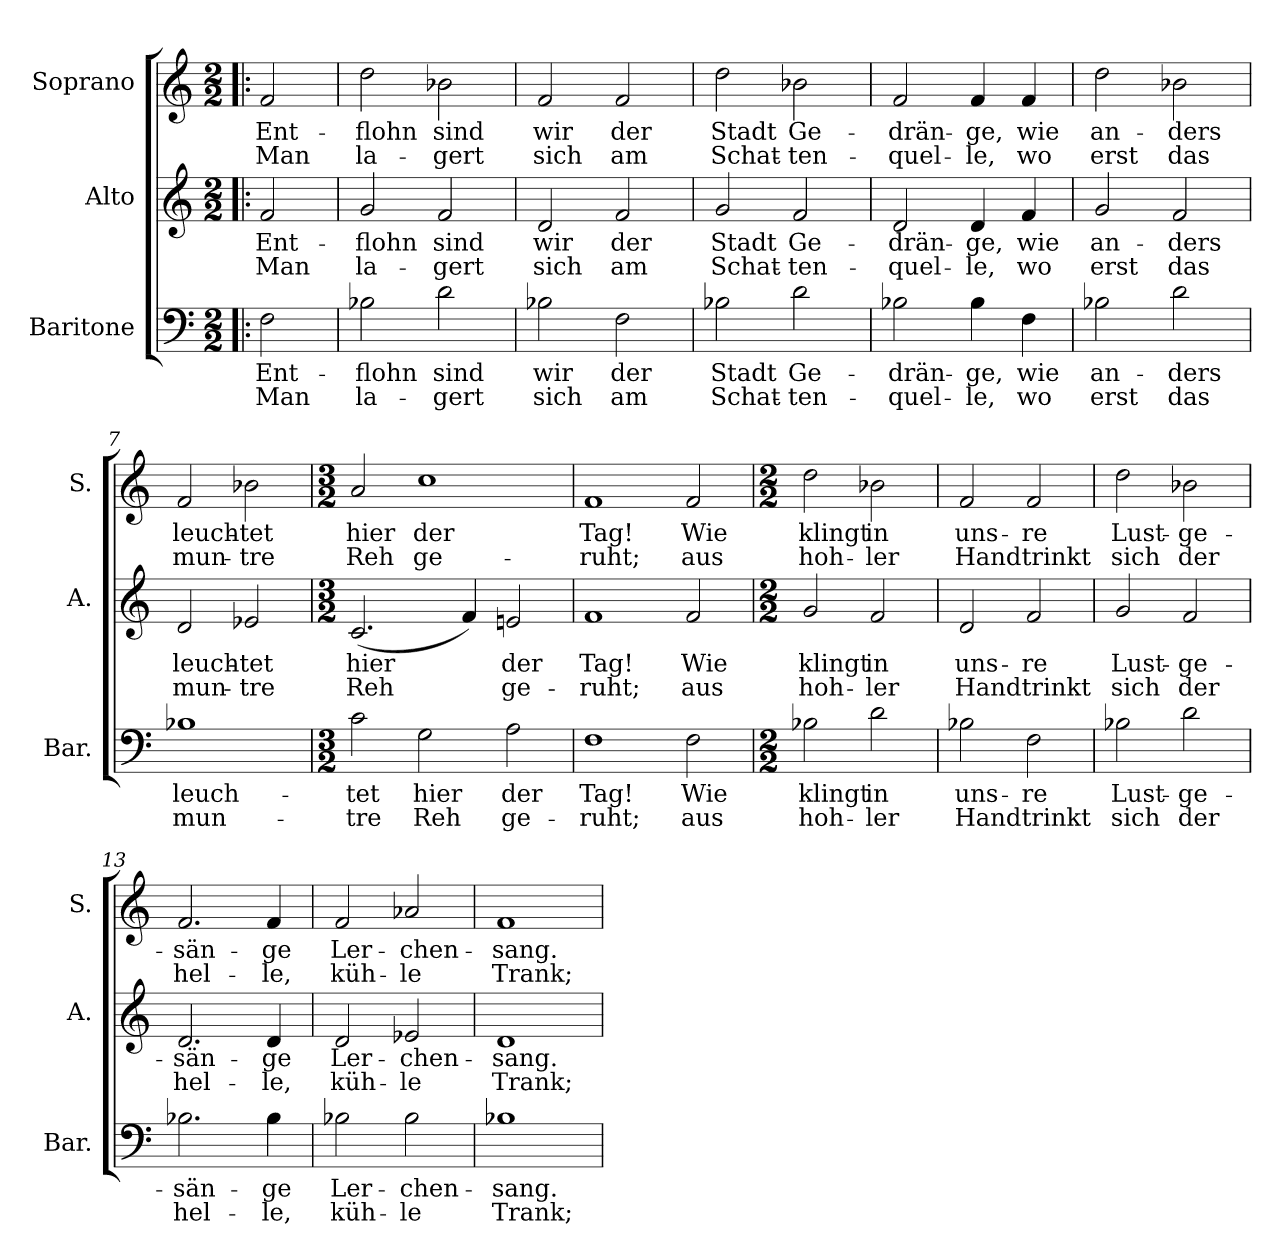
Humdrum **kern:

**kern	**text	**text	**kern	**text	**text	**kern	**text	**text
*part3	*part3	*part3	*part2	*part2	*part2	*part1	*part1	*part1
*staff3	*staff3	*staff3	*staff2	*staff2	*staff2	*staff1	*staff1	*staff1
*I"Baritone	*	*	*I"Alto	*	*	*I"Soprano	*	*
*I'Bar.	*	*	*I'A.	*	*	*I'S.	*	*
!!LO:PB:g=z
*clefF4	*	*	*clefG2	*	*	*clefG2	*	*
*k[]	*	*	*k[]	*	*	*k[]	*	*
*C:	*	*	*C:	*	*	*C:	*	*
*M2/2	*	*	*M2/2	*	*	*M2/2	*	*
=1!|:	=1!|:	=1!|:	=1!|:	=1!|:	=1!|:	=1!|:	=1!|:	=1!|:
!	!LO:LY:b	!LO:LY:b	!	!LO:LY:b	!LO:LY:b	!	!LO:LY:b	!LO:LY:b
2F\	Ent-	Man	2f/	Ent-	Man	2f/	Ent-	Man
=2	=2	=2	=2	=2	=2	=2	=2	=2
!	!LO:LY:b	!LO:LY:b	!	!LO:LY:b	!LO:LY:b	!	!LO:LY:b	!LO:LY:b
2B-X\	-flohn	la-	2g/	-flohn	la-	2dd\	-flohn	la-
!	!LO:LY:b	!LO:LY:b	!	!LO:LY:b	!LO:LY:b	!	!LO:LY:b	!LO:LY:b
2d\	sind	-gert	2f/	sind	-gert	2b-X\	sind	-gert
=3	=3	=3	=3	=3	=3	=3	=3	=3
!	!LO:LY:b	!LO:LY:b	!	!LO:LY:b	!LO:LY:b	!	!LO:LY:b	!LO:LY:b
2B-X\	wir	sich	2d/	wir	sich	2f/	wir	sich
!	!LO:LY:b	!LO:LY:b	!	!LO:LY:b	!LO:LY:b	!	!LO:LY:b	!LO:LY:b
2F\	der	am	2f/	der	am	2f/	der	am
=4	=4	=4	=4	=4	=4	=4	=4	=4
!	!LO:LY:b	!LO:LY:b	!	!LO:LY:b	!LO:LY:b	!	!LO:LY:b	!LO:LY:b
2B-X\	Stadt	Schat-	2g/	Stadt	Schat-	2dd\	Stadt	Schat-
!	!LO:LY:b	!LO:LY:b	!	!LO:LY:b	!LO:LY:b	!	!LO:LY:b	!LO:LY:b
2d\	Ge-	-ten-	2f/	Ge-	-ten-	2b-X\	Ge-	-ten-
=5	=5	=5	=5	=5	=5	=5	=5	=5
!	!LO:LY:b	!LO:LY:b	!	!LO:LY:b	!LO:LY:b	!	!LO:LY:b	!LO:LY:b
2B-X\	-drän-	-quel-	2d/	-drän-	-quel-	2f/	-drän-	-quel-
!	!LO:LY:b	!LO:LY:b	!	!LO:LY:b	!LO:LY:b	!	!LO:LY:b	!LO:LY:b
4B-\	-ge,	-le,	4d/	-ge,	-le,	4f/	-ge,	-le,
!	!LO:LY:b	!LO:LY:b	!	!LO:LY:b	!LO:LY:b	!	!LO:LY:b	!LO:LY:b
4F\	wie	wo	4f/	wie	wo	4f/	wie	wo
=6	=6	=6	=6	=6	=6	=6	=6	=6
!	!LO:LY:b	!LO:LY:b	!	!LO:LY:b	!LO:LY:b	!	!LO:LY:b	!LO:LY:b
2B-X\	an-	erst	2g/	an-	erst	2dd\	an-	erst
!	!LO:LY:b	!LO:LY:b	!	!LO:LY:b	!LO:LY:b	!	!LO:LY:b	!LO:LY:b
2d\	-ders	das	2f/	-ders	das	2b-X\	-ders	das
!!LO:LB:g=z
=7	=7	=7	=7	=7	=7	=7	=7	=7
!	!LO:LY:b	!LO:LY:b	!	!LO:LY:b	!LO:LY:b	!	!LO:LY:b	!LO:LY:b
1B-X	leuch-	mun-	2d/	leuch-	mun-	2f/	leuch-	mun-
!	!	!	!	!LO:LY:b	!LO:LY:b	!	!LO:LY:b	!LO:LY:b
.	.	.	2e-X/	-tet	-tre	2b-X\	-tet	-tre
=8	=8	=8	=8	=8	=8	=8	=8	=8
*M3/2	*	*	*M3/2	*	*	*M3/2	*	*
!	!LO:LY:b	!LO:LY:b	!	!LO:LY:b	!LO:LY:b	!	!LO:LY:b	!LO:LY:b
2c\	-tet	-tre	(<2.c/	hier	Reh	2a/	hier	Reh
!	!LO:LY:b	!LO:LY:b	!	!	!	!	!LO:LY:b	!LO:LY:b
2G\	hier	Reh	.	.	.	1cc	der	ge-
.	.	.	4f/)	.	.	.	.	.
!	!LO:LY:b	!LO:LY:b	!	!LO:LY:b	!LO:LY:b	!	!	!
2A\	der	ge-	2en/	der	ge-	.	.	.
=9	=9	=9	=9	=9	=9	=9	=9	=9
!	!LO:LY:b	!LO:LY:b	!	!LO:LY:b	!LO:LY:b	!	!LO:LY:b	!LO:LY:b
1F	Tag!	-ruht;	1f	Tag!	-ruht;	1f	Tag!	-ruht;
!	!LO:LY:b	!LO:LY:b	!	!LO:LY:b	!LO:LY:b	!	!LO:LY:b	!LO:LY:b
2F\	Wie	aus	2f/	Wie	aus	2f/	Wie	aus
=10	=10	=10	=10	=10	=10	=10	=10	=10
*M2/2	*	*	*M2/2	*	*	*M2/2	*	*
!	!LO:LY:b	!LO:LY:b	!	!LO:LY:b	!LO:LY:b	!	!LO:LY:b	!LO:LY:b
2B-X\	klingt	hoh-	2g/	klingt	hoh-	2dd\	klingt	hoh-
!	!LO:LY:b	!LO:LY:b	!	!LO:LY:b	!LO:LY:b	!	!LO:LY:b	!LO:LY:b
2d\	in	-ler	2f/	in	-ler	2b-X\	in	-ler
=11	=11	=11	=11	=11	=11	=11	=11	=11
!	!LO:LY:b	!LO:LY:b	!	!LO:LY:b	!LO:LY:b	!	!LO:LY:b	!LO:LY:b
2B-X\	uns-	Hand	2d/	uns-	Hand	2f/	uns-	Hand
!	!LO:LY:b	!LO:LY:b	!	!LO:LY:b	!LO:LY:b	!	!LO:LY:b	!LO:LY:b
2F\	-re	trinkt	2f/	-re	trinkt	2f/	-re	trinkt
=12	=12	=12	=12	=12	=12	=12	=12	=12
!	!LO:LY:b	!LO:LY:b	!	!LO:LY:b	!LO:LY:b	!	!LO:LY:b	!LO:LY:b
2B-X\	Lust-	sich	2g/	Lust-	sich	2dd\	Lust-	sich
!	!LO:LY:b	!LO:LY:b	!	!LO:LY:b	!LO:LY:b	!	!LO:LY:b	!LO:LY:b
2d\	-ge-	der	2f/	-ge-	der	2b-X\	-ge-	der
!!LO:LB:g=z
=13	=13	=13	=13	=13	=13	=13	=13	=13
!	!LO:LY:b	!LO:LY:b	!	!LO:LY:b	!LO:LY:b	!	!LO:LY:b	!LO:LY:b
2.B-X\	-sän-	hel-	2.d/	-sän-	hel-	2.f/	-sän-	hel-
!	!LO:LY:b	!LO:LY:b	!	!LO:LY:b	!LO:LY:b	!	!LO:LY:b	!LO:LY:b
4B-\	-ge	-le,	4d/	-ge	-le,	4f/	-ge	-le,
=14	=14	=14	=14	=14	=14	=14	=14	=14
!	!LO:LY:b	!LO:LY:b	!	!LO:LY:b	!LO:LY:b	!	!LO:LY:b	!LO:LY:b
2B-X\	Ler-	küh-	2d/	Ler-	küh-	2f/	Ler-	küh-
!	!LO:LY:b	!LO:LY:b	!	!LO:LY:b	!LO:LY:b	!	!LO:LY:b	!LO:LY:b
2B-\	-chen-	-le	2e-X/	-chen-	-le	2a-X/	-chen-	-le
=15	=15	=15	=15	=15	=15	=15	=15	=15
!	!LO:LY:b	!LO:LY:b	!	!LO:LY:b	!LO:LY:b	!	!LO:LY:b	!LO:LY:b
1B-X	-sang.	Trank;	1d	-sang.	Trank;	1f	-sang.	Trank;
=	=	=	=	=	=	=	=	=
*-	*-	*-	*-	*-	*-	*-	*-	*-
